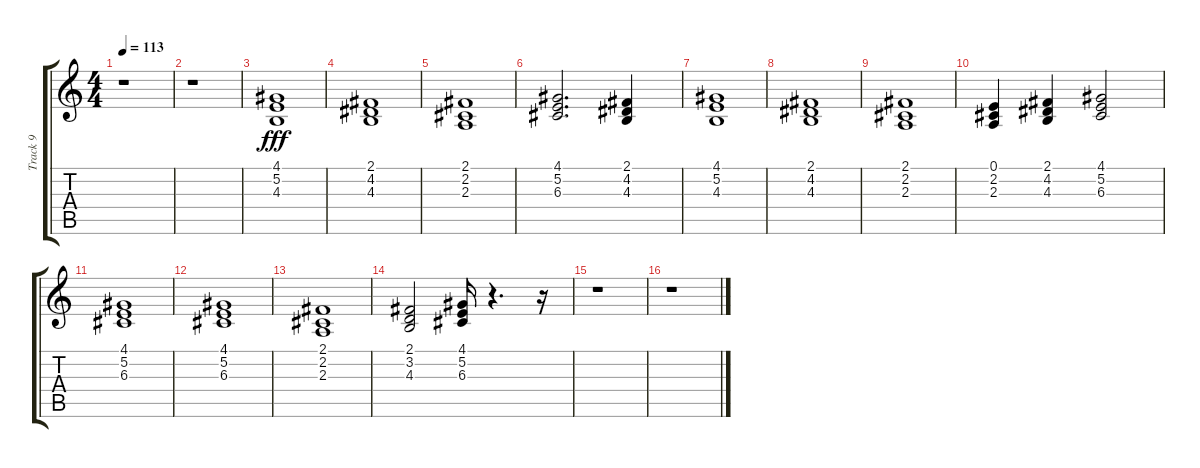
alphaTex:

\track ("Track 9" "Track 9") {instrument choiraahs}
\staff {score tabs}
\tuning (E4 B3 G3 D3 A2 E2) {hide}
\ts (4 4)
\tempo 113
\clef g2
\ks c
r.1{dy fff} |
r.1 |
(4.1 5.2 4.3).1 |
(2.1 4.2 4.3).1 |
(2.1 2.2 2.3).1 |
(4.1 5.2 6.3).2{d} (2.1 4.2 4.3).4 |
(4.1 5.2 4.3).1 |
(2.1 4.2 4.3).1 |
(2.1 2.2 2.3).1 |
(0.1 2.2 2.3).4 (2.1 4.2 4.3).4 (4.1 5.2 6.3).2 |
(4.1 5.2 6.3).1 |
(4.1 5.2 6.3).1 |
(2.1 2.2 2.3).1 |
(2.1 3.2 4.3).2 (4.1 5.2 6.3).16 r.4{d} r.16 |
r.1 |
r.1
